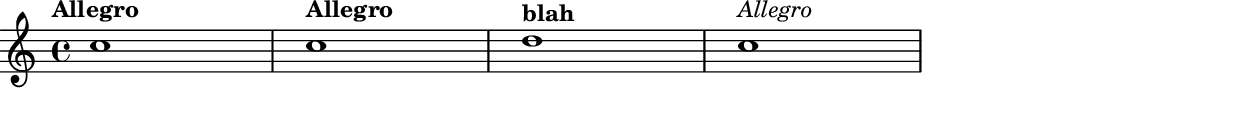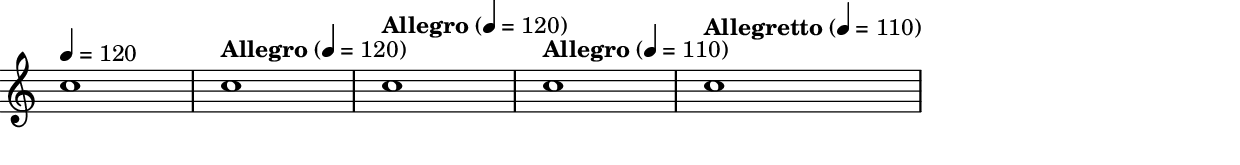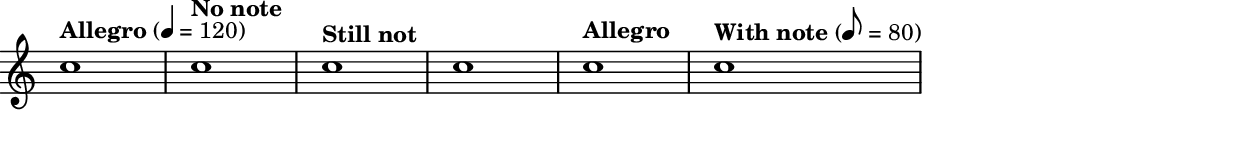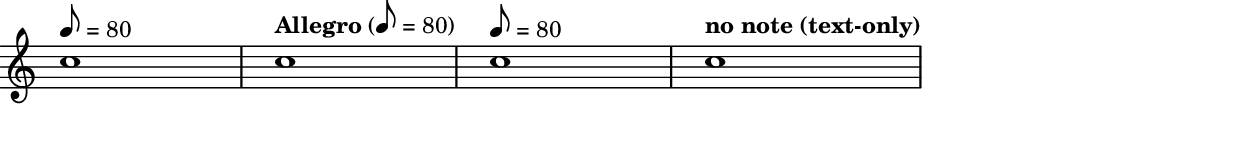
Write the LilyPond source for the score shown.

%% Generated by lilypond-book.py
%% Options: [exampleindent=10.16\mm,indent=0\mm,line-width=160\mm]
\include "lilypond-book-preamble.ly"


% ****************************************************************
% Start cut-&-pastable-section
% ****************************************************************



\paper {
  indent = 0\mm
  line-width = 160\mm
  % offset the left padding, also add 1mm as lilypond creates cropped
  % images with a little space on the right
  line-width = #(- line-width (* mm  3.000000) (* mm 1))
}

\layout {
  
}





% ****************************************************************
% ly snippet:
% ****************************************************************
\sourcefilename "/home/gub/NewGub/gub/target/linux-x86/src/lilypond-git.sv.gnu.org--lilypond.git-release-unstable/input/regression/metronome-text.ly"
\sourcefileline 0
\version "2.19.21"

\header{
  texidoc="
The tempo command supports text markup and/@/or `duration=count'.  Using
@code{Score.tempoHideNote}, one can hide the `duration=count' in the tempo mark.
"
}

\relative {
  \tempo "Allegro" c''1
  \tempo "Allegro" c1
  $(make-event-chord (list (make-music 'TempoChangeEvent
                                        'text "blah")))
  d1
  \tempo \markup { \italic \medium "Allegro" } c1 \break
  \tempo 4 = 120 c1
  \tempo "Allegro" 4 = 120 c1
  \tempo "Allegro" 4 = 120 c1
  \tempo "Allegro" 4 = 110 c1
  \tempo "Allegretto" 4 = 110 c1 \break

  \set Score.tempoHideNote = ##f
  \tempo "Allegro" 4 = 120 c1
  \set Score.tempoHideNote = ##t
  \tempo "No note" 8 = 160 c1
  \tempo "Still not" c1
  % No text and also no note => \null markup
  \tempo 4 = 100 c1
  \tempo "Allegro" 4 = 120 c1
  \set Score.tempoHideNote = ##f
  \tempo "With note" 8 = 80 c1 \break

  % Unsetting the tempoText using only note=count:
  \tempo 8 = 80 c1
  \tempo "Allegro" 8 = 80 c1
  \tempo 8 = 80 c1
  
  % Unsetting the count using only text
  \tempo "no note (text-only)" c1
}



% ****************************************************************
% end ly snippet
% ****************************************************************
